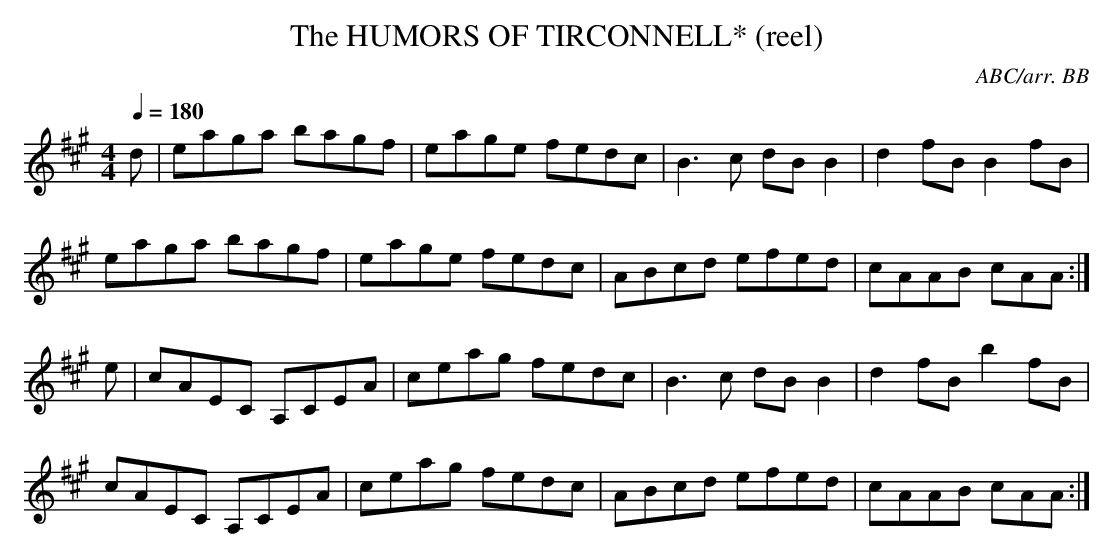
X:1
T:HUMORS OF TIRCONNELL* (reel), The
C:ABC/arr. BB
sounds more like a Sean Maguire tune to me!
M:4/4
Q:1/4=180
K:A
d|eaga bagf|eage fedc|B3c dBB2|d2fB B2fB|
eaga bagf|eage fedc|ABcd efed|cAAB cAA:|
e|cAEC A,CEA|ceag fedc|B3c dBB2|d2fB b2fB|
cAEC A,CEA|ceag fedc|ABcd efed|cAAB cAA:|
